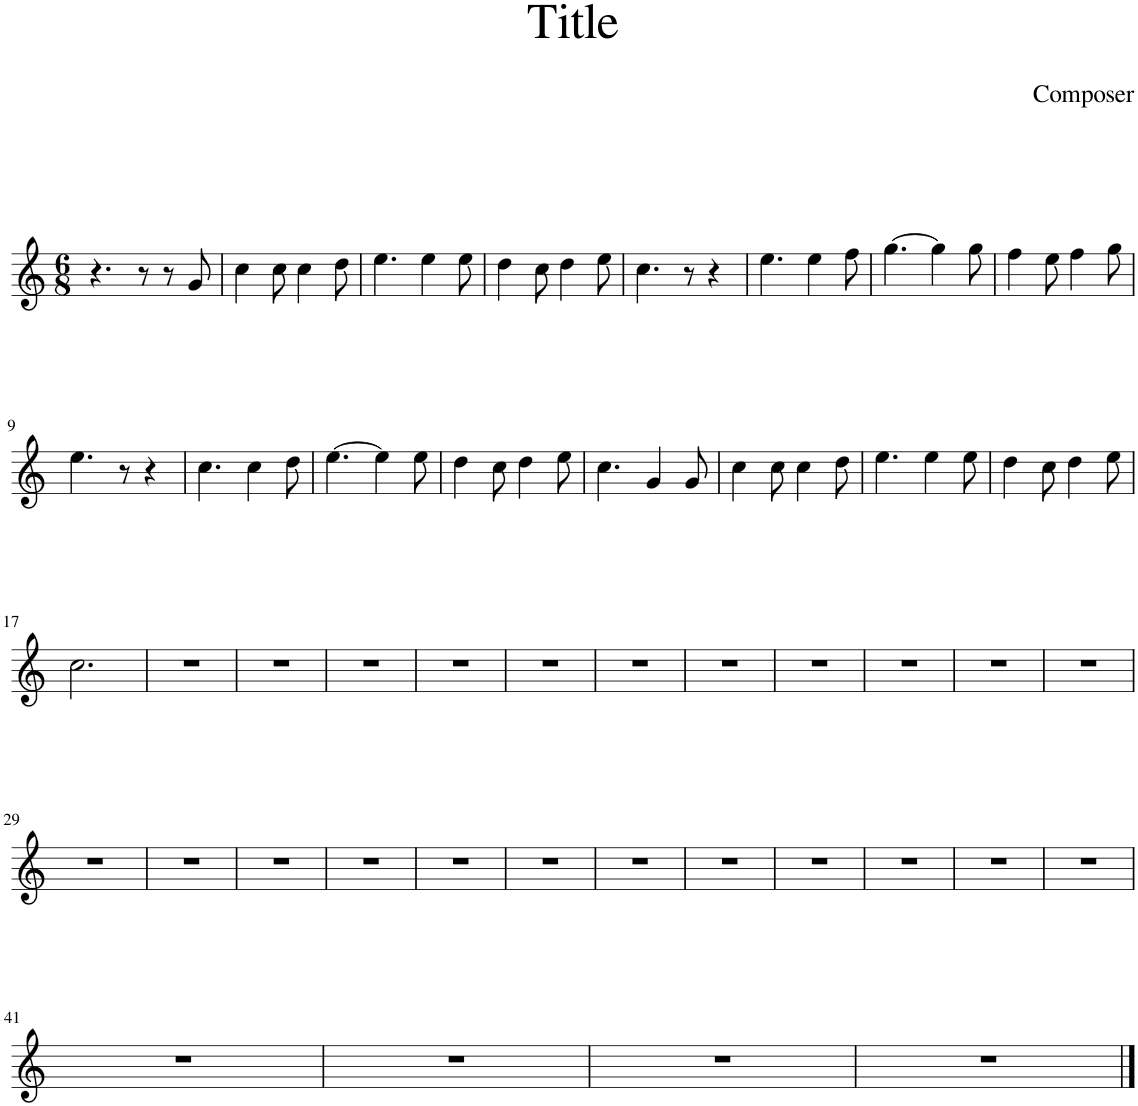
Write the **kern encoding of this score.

**kern
*part1
*staff1
*I"Piano
*I'Pno.
*clefG2
*k[]
*M6/8
=1
4.r
8r
8r
8g/
=2
4cc\
8cc\
4cc\
8dd\
=3
4.ee\
4ee\
8ee\
=4
4dd\
8cc\
4dd\
8ee\
=5
4.cc\
8r
4r
=6
4.ee\
4ee\
8ff\
=7
[4.gg\
4gg\]
8gg\
=8
4ff\
8ee\
4ff\
8gg\
!!LO:LB:g=z
=9
4.ee\
8r
4r
=10
4.cc\
4cc\
8dd\
=11
[4.ee\
4ee\]
8ee\
=12
4dd\
8cc\
4dd\
8ee\
=13
4.cc\
4g/
8g/
=14
4cc\
8cc\
4cc\
8dd\
=15
4.ee\
4ee\
8ee\
=16
4dd\
8cc\
4dd\
8ee\
!!LO:LB:g=z
=17
2.cc\
=18
2.r
=19
2.r
=20
2.r
=21
2.r
=22
2.r
=23
2.r
=24
2.r
=25
2.r
=26
2.r
=27
2.r
=28
2.r
!!LO:LB:g=z
=29
2.r
=30
2.r
=31
2.r
=32
2.r
=33
2.r
=34
2.r
=35
2.r
=36
2.r
=37
2.r
=38
2.r
=39
2.r
=40
2.r
!!LO:LB:g=z
=41
2.r
=42
2.r
=43
2.r
=44
2.r
==
*-
